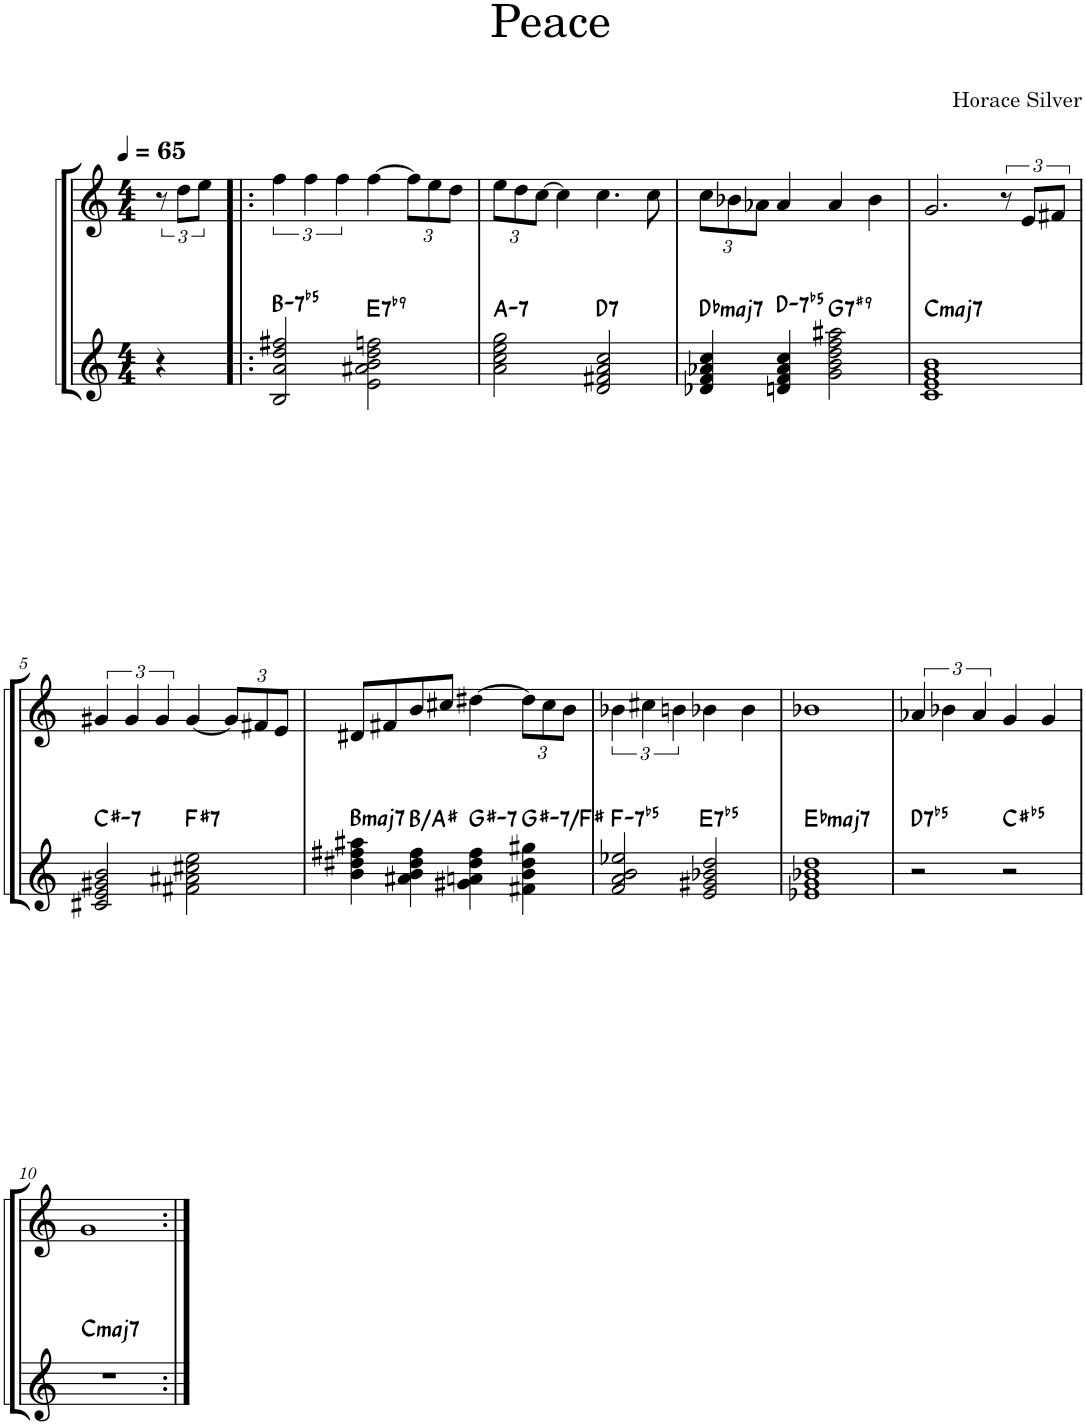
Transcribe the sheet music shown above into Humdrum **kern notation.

**kern	**kern	**harte
*part1	*part1	*part1
*staff2	*staff1	*
*I"Tenor Saxophone	*	*
*I'T. Sax.	*	*
*clefG2	*clefG2	*
*Trd8c14	*Trd8c14	*
*k[]	*k[]	*
*M4/4	*M4/4	*
*MM65	*MM65	*
=	=	=
4r	12r	.
.	12dd\L	.
.	12ee\J	.
=1!|:	=1!|:	=1!|:
!	!	!LO:H:kt=-7b5
2B/ 2a/ 2dd/ 2ff#X/	6ff\	B:hdim7
.	6ff\	.
.	6ff\	.
!	!	!LO:H:kt=7
2e\ 2a#X\ 2b\ 2dd\ 2ffn\	[4ff\	E:7(b9)
*	*Xbrackettup	*
.	12ff\L]	.
.	12ee\	.
.	12dd\J	.
=2	=2	=2
!	!	!LO:H:kt=7
2a\ 2cc\ 2ee\ 2gg\	12ee\L	A:min7
.	12dd\	.
.	[12cc\J	.
.	4cc\]	.
!	!	!LO:H:kt=7
2d/ 2f#X/ 2a/ 2cc/	4.cc\	D:7
.	8cc\	.
=3	=3	=3
!	!	!LO:H:kt=maj7
4d-X/ 4f/ 4a-X/ 4cc/	12cc\L	Db:maj7
.	12b-X\	.
.	12a-X\J	.
!	!	!LO:H:kt=-7b5
4dn/ 4f/ 4a-/ 4cc/	4a-/	D:hdim7
!	!	!LO:H:kt=7
2g\ 2b\ 2dd\ 2ff\ 2aa#X\	4a-/	G:7(#9)
.	4b-\	.
=4	=4	=4
!	!	!LO:H:kt=maj7
1c 1e 1g 1b	2.g/	C:maj7
*	*brackettup	*
.	12r	.
.	12e/L	.
.	12f#X/J	.
!!LO:LB:g=z
=5	=5	=5
!	!	!LO:H:kt=7
2c#X/ 2e/ 2g#X/ 2b/	6g#X/	C#:min7
.	6g#/	.
.	6g#/	.
!	!	!LO:H:kt=7
2f#X\ 2a#X\ 2cc#X\ 2ee\	[4g#/	F#:7
*	*Xbrackettup	*
.	12g#/L]	.
.	12f#X/	.
.	12e/J	.
=6	=6	=6
!	!	!LO:H:kt=maj7
4b\ 4dd#X\ 4ff#X\ 4aa#X\	8d#X/L	B:maj7
.	8f#X/	.
4a#X\ 4b\ 4dd#\ 4ff#\	8b/	B:maj/7
.	8cc#X/J	.
!	!	!LO:H:kt=7
4g#X\ 4an\ 4dd#\ 4ff#\	[4dd#X\	G#:min7
!	!	!LO:H:kt=7
4f#X\ 4b\ 4dd#\ 4gg#X\	12dd#\L]	G#:min7/b7
.	12cc#\	.
.	12b\J	.
=7	=7	=7
*	*brackettup	*
!	!	!LO:H:kt=-7b5
2f/ 2a/ 2b/ 2ee-X/	6b-X\	F:hdim7
.	6cc#X\	.
.	6bn\	.
!	!	!LO:H:kt=7
2e/ 2g#X/ 2b-X/ 2dd/	4b-X\	E:(3,b5,b7)
.	4b-\	.
=8	=8	=8
!	!	!LO:H:kt=maj7
1e-X 1g 1b-X 1dd	1b-X	Eb:maj7
=9	=9	=9
!	!	!LO:H:kt=7
2r	6a-X/	D:(3,b5,b7)
.	6b-X\	.
.	6a-/	.
2r	4g/	C#:(3,b5)
.	4g/	.
!!LO:LB:g=z
=10	=10	=10
!	!	!LO:H:kt=maj7
1r	1g	C:maj7
=:|!	=:|!	=:|!
*-	*-	*-
